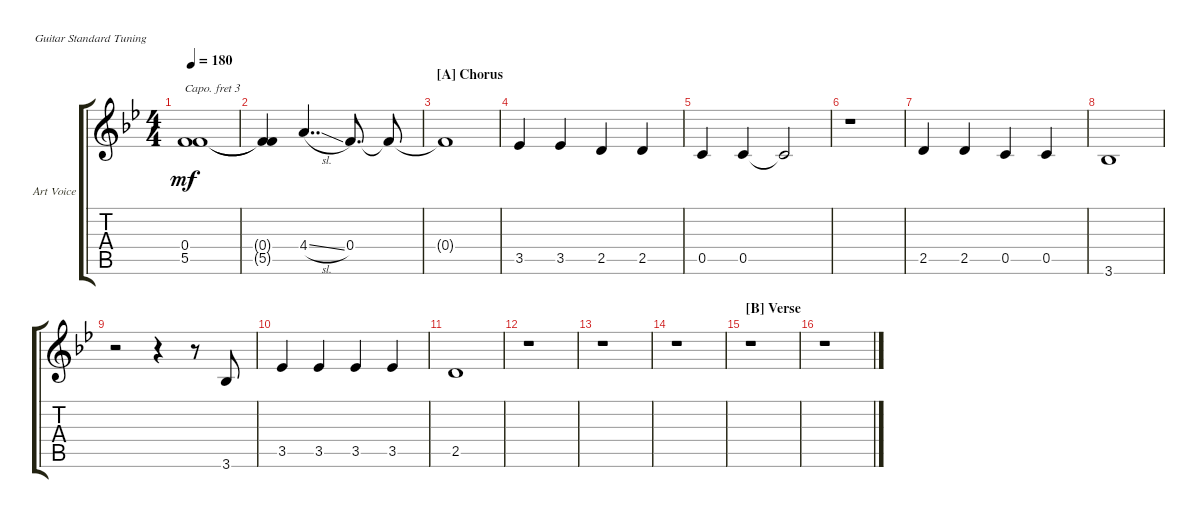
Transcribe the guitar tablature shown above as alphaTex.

\defaultSystemsLayout 4
\bracketExtendMode groupsimilarinstruments
\firstSystemTrackNameOrientation horizontal
\otherSystemsTrackNameOrientation horizontal
\track ("Art's Voice" "Art Voice") {instrument electricguitarclean}
\staff {score tabs}
\capo 3
\tuning (E4 B3 G3 D3 A2 E2)
\ts (4 4)
\tempo 180
\clef g2
\ks bb
(0.4 5.5).1{dy mf} |
(0.4{t} 5.5{t}).4 4.4{sl}.4{dd} 0.4.8{d} 0.4{t}.8 |
\section ("A" "Chorus")
0.4{t}.1 |
3.5.4 3.5.4 2.5.4 2.5.4 |
0.5.4 0.5.4 0.5{t}.2 |
r.1 |
2.5.4 2.5.4 0.5.4 0.5.4 |
3.6.1 |
r.2 r.4 r.8 3.6.8 |
3.5.4 3.5.4 3.5.4 3.5.4 |
2.5.1 |
r.1 |
r.1 |
r.1 |
\section ("B" "Verse")
r.1 |
r.1
